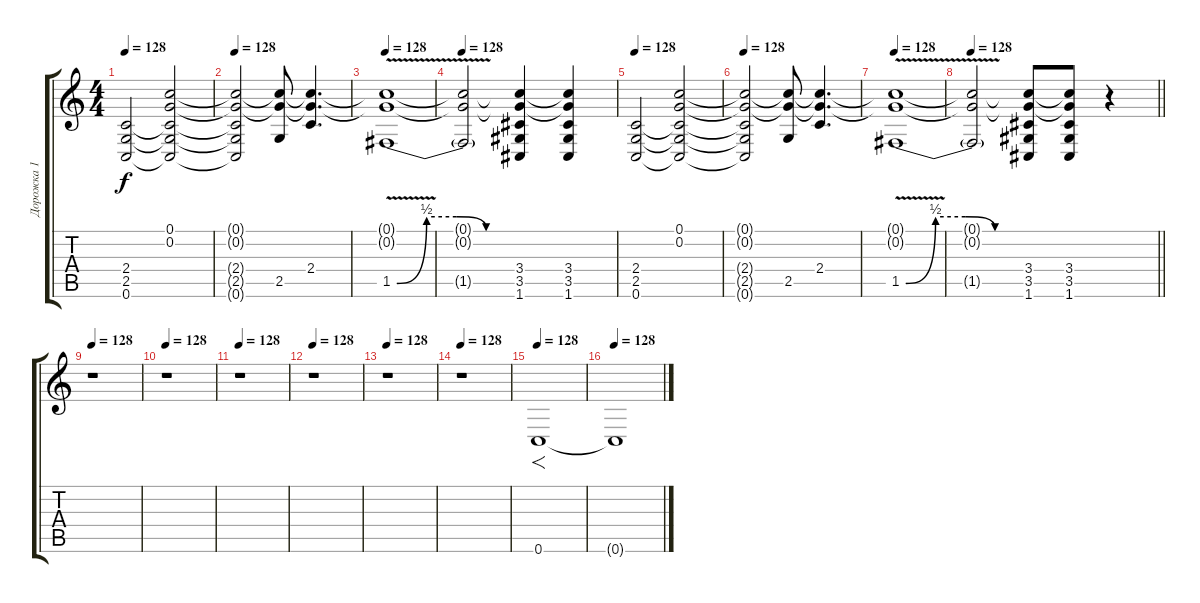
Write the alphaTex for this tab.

\track ("Дорожка 1" "Дорожка 1") {instrument distortionguitar}
\staff {score tabs}
\tuning (C4 G3 Eb3 Bb2 F2 C2) {hide}
\ts (4 4)
\tempo 128
\clef g2
\ks c
(2.4 2.5 0.6).2{dy f} (0.1 0.2 2.4{t} 2.5{t} 0.6{t}).2 |
\tempo 128
(0.1{t} 0.2{t} 2.4{t} 2.5{t} 0.6{t}).2 (0.1{t} 0.2{t} 2.5).8 (0.1{t} 0.2{t} 2.4).4{d} |
\tempo 128
(0.1{t} 0.2{t} 1.5{be (custom 0 0 15 2 30 2 45 0 60 0) v}).1 |
\tempo 128
(0.1{t} 0.2{t} 1.5{t}).2 (0.1{t} 0.2{t} 3.4 3.5 1.6).4 (0.1{t} 0.2{t} 3.4 3.5 1.6).4 |
\tempo 128
(2.4 2.5 0.6).2 (0.1 0.2 2.4{t} 2.5{t} 0.6{t}).2 |
\tempo 128
(0.1{t} 0.2{t} 2.4{t} 2.5{t} 0.6{t}).2 (0.1{t} 0.2{t} 2.5).8 (0.1{t} 0.2{t} 2.4).4{d} |
\tempo 128
(0.1{t} 0.2{t} 1.5{be (custom 0 0 15 2 30 2 45 0 60 0) v}).1 |
\tempo 128
\barLineRight lightlight
(0.1{t} 0.2{t} 1.5{t}).2 (0.1{t} 0.2{t} 3.4 3.5 1.6).8 (0.1{t} 0.2{t} 3.4 3.5 1.6).8 r.4 |
\tempo 128
r.1 |
\tempo 128
r.1 |
\tempo 128
r.1 |
\tempo 128
r.1 |
\tempo 128
r.1 |
\tempo 128
r.1 |
\tempo 128
0.6.1{f} |
\tempo 128
0.6{t}.1
